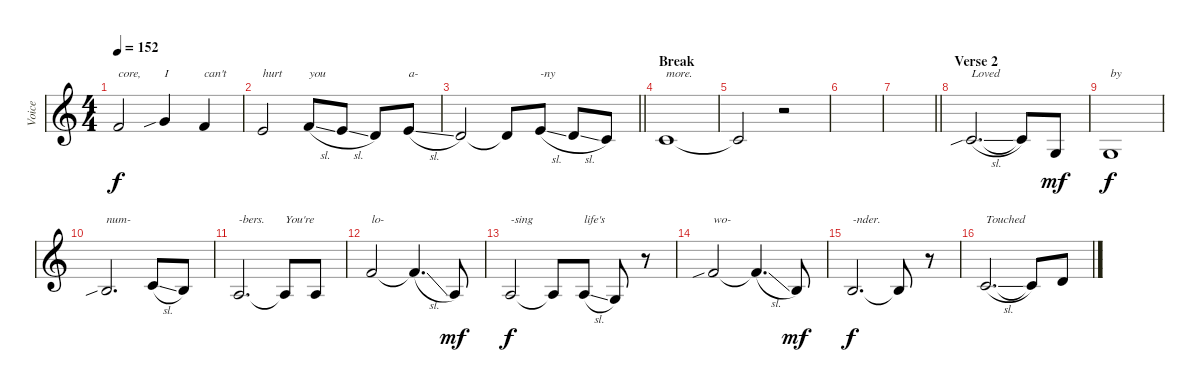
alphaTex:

\track ("Voice" "Voice") {instrument altosax}
\staff {score}
\tuning (E4 B3 G3 D3 A2 E2) {hide}
\ts (4 4)
\tempo 152
\clef g2
\ks c
10.3.2{txt "core," dy f} 12.3{sib}.4{txt "I"} 10.3.4{txt "can't"} |
9.3.2{txt "hurt"} 10.3{sl}.8{txt "you"} 9.3{sl}.8 7.3.8 9.3{sl}.8{txt "a-"} |
\barLineRight lightlight
7.3.2 7.3{t}.8 9.3{sl}.8{txt "-ny"} 7.3{sl}.8 5.3.8 |
\section ("" "Break")
5.3.1{txt "more."} |
5.3{t}.2 r.2 |
|
\barLineRight lightlight
|
\section ("" "Verse 2")
10.4{sib sl}.2{d txt "Loved"} 10.4{t}.8 5.4.8{dy mf} |
5.4.1{txt "by" dy f} |
9.4{sib}.2{d txt "num-"} 10.4{sl}.8 9.4.8 |
7.4.2{d txt "-bers."} 7.4{t}.8{txt "You're"} 7.4.8 |
15.4.2{txt "lo-"} 15.4{sl t}.4{d} 7.4.8{dy mf} |
7.4.2{txt "-sing" dy f} 7.4{t}.8 7.4{sl}.8{txt "life's"} 5.4.8 r.8 |
15.4{sib}.2{txt "wo-"} 15.4{sl t}.4{d} 9.4.8{dy mf} |
9.4.2{d txt "-nder." dy f} 9.4{t}.8 r.8 |
5.3{sl}.2{d txt "Touched"} 5.3{t}.8 7.3.8
